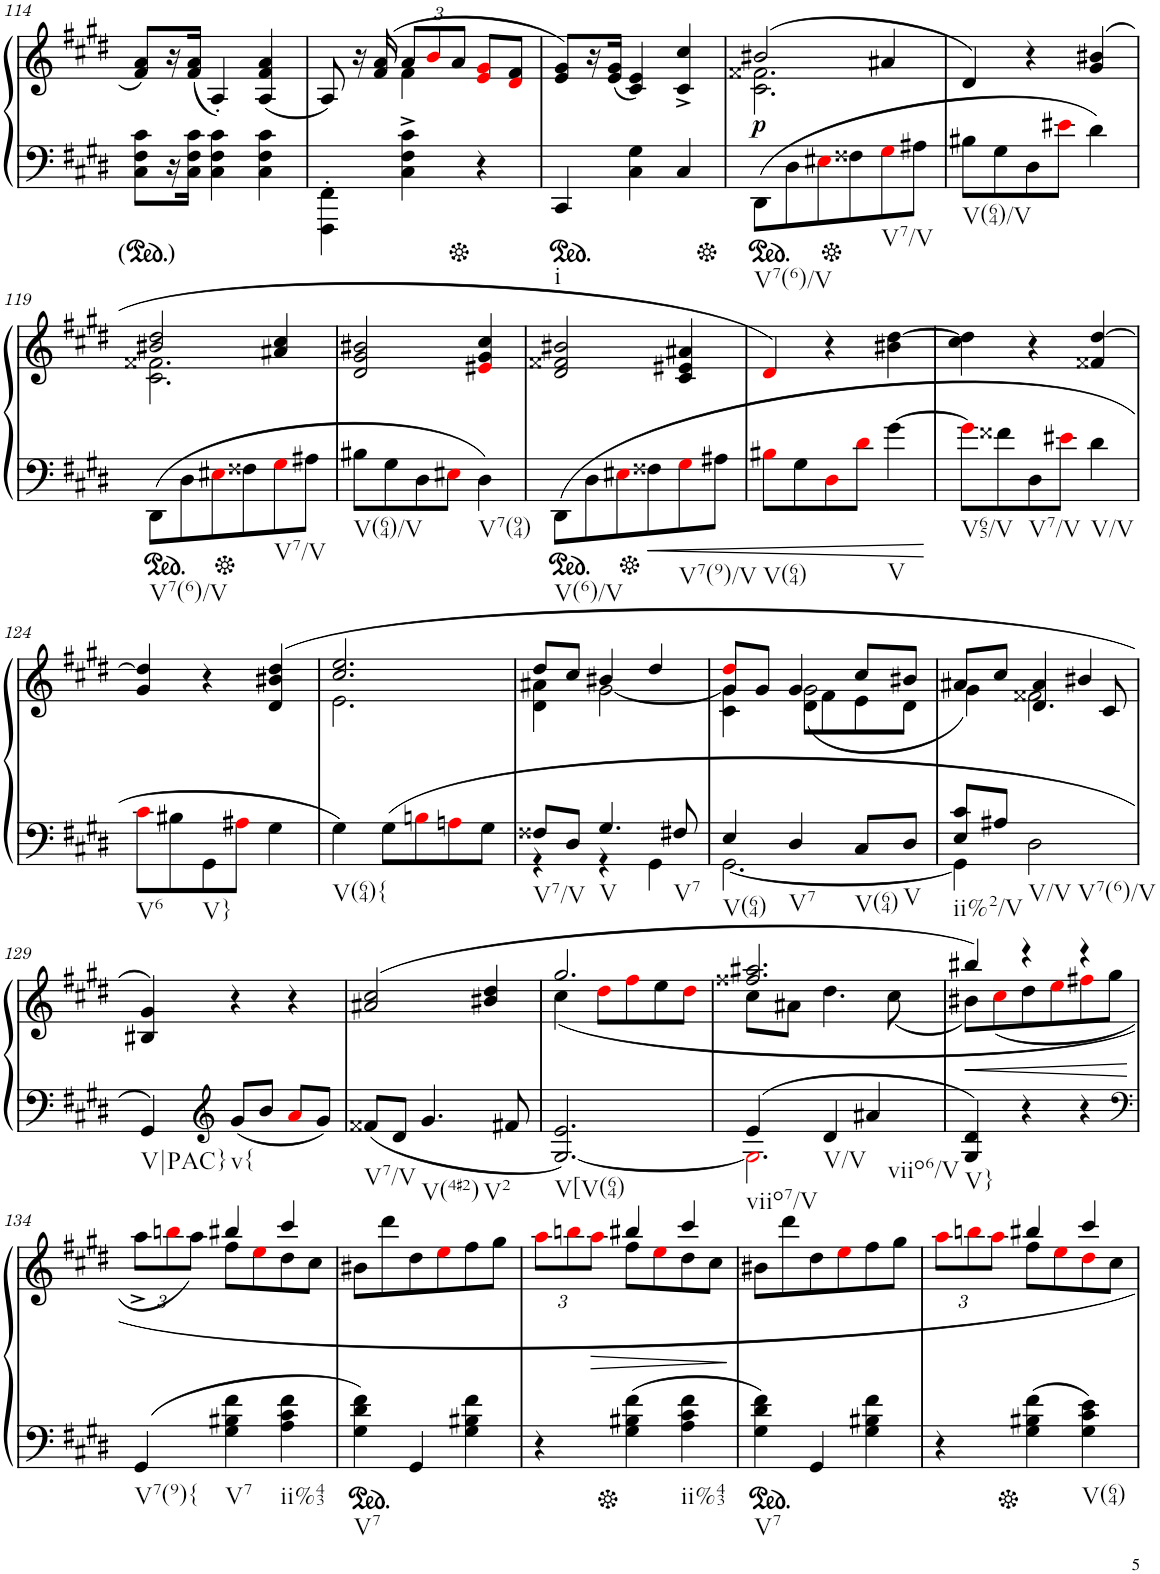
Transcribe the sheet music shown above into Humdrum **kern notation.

**kern	**kern	**dynam
*part2	*part1	*part1
*staff2	*staff1	*staff1
*I"piano	*I"piano	*
*I'Pno	*I'Pno	*
!!LO:PB:g=z
*clefF4	*clefG2	*
*k[f#c#g#d#]	*k[f#c#g#d#]	*
*c#:	*c#:	*
*M3/4	*M3/4	*
=114	=114	=114
8C#\ 8F#\ 8c#\L	8f#/ 8a/L	.
16r	16r	.
16C#\ 16F#\ 16c#\JJ	(16f#/ 16a/JJ	.
4C#\ 4F#\ 4c#\	4A'/)	.
4C#\ 4F#\ 4c#\	(4A/ 4f#/ 4a/	.
=115	=115	=115
*	*^	*
4FFF#\' 4FF#\'	8A/)	4ryy	.
.	16r	.	.
.	(16f#/ 16a/	.	.
*	*Xbrackettup	*	*
4C#\^ 4F#\^ 4c#\^	12a/L	4f#\	.
.	12bi/	.	.
.	12a/J	.	.
4r	8ei/ 8g#i/L	4ryy	.
.	8d#i/ 8f#/J	.	.
*	*v	*v	*
=116	=116	=116
*ped	*	*
!LO:TX:b:t=i	!	!
4CC#/	8e/ 8g#/L)	.
.	16r	.
.	(16e/ 16g#/JJ	.
4C#\ 4G#\	4c#/ 4e/)	.
4C#/	4c#/^ 4cc#/^	.
=117	=117	=117
*Xped	*	*
*ped	*	*
*	*^	*
!LO:TX:b:t=V7(6)/V	!	!	!
!	!	!	!LO:DY:b
(8DD#\L	(2b#X/	2.c#\ 2.f##X\	p
8D#\	.	.	.
8E#Xi\	.	.	.
*Xped	*	*	*
8F##X\	.	.	.
!LO:TX:b:t=V7/V	!	!	!
8G#i\	4a#X/	.	.
8A#X\J	.	.	.
*	*v	*v	*
=118	=118	=118
!LO:TX:b:t=V(64)/V	!	!
8B#X\L	4d#/)	.
8G#\	.	.
8D#\	4r	.
8e#Xi\J	.	.
4d#\)	(4g#/ 4b#X/	.
!!LO:LB:g=z
=119	=119	=119
*ped	*	*
*	*^	*
!LO:TX:b:t=V7(6)/V	!	!	!
(8DD#\L	2b#X/ 2dd#/	2.c#\ 2.f##X\	.
8D#\	.	.	.
8E#Xi\	.	.	.
*Xped	*	*	*
8F##X\	.	.	.
!LO:TX:b:t=V7/V	!	!	!
8G#i\	4a#X/ 4cc#/	.	.
8A#X\J	.	.	.
*	*v	*v	*
=120	=120	=120
!LO:TX:b:t=V(64)/V	!	!
8B#X\L	2d#/ 2g#/ 2b#X/	.
8G#\	.	.
8D#\	.	.
8E#Xi\J	.	.
!LO:TX:b:t=V7(94)	!	!
4D#\)	4e#Xi/ 4g#/ 4cc#/	.
=121	=121	=121
*ped	*	*
!LO:TX:b:t=V(6)/V	!	!
(8DD#\L	2d#/ 2f##X/ 2b#X/	.
8D#\	.	.
8E#Xi\	.	.
*Xped	*	*
8F##X\	.	.
!LO:TX:b:t=V7(9)/V	!	!
8G#i\	4c#/ 4e#X/ 4a#X/	.
8A#X\J	.	.
=122	=122	=122
!LO:TX:b:t=V(64)	!	!
8B#Xi\L	4d#i/)	.
8G#\	.	.
8D#i\	4r	.
8d#i\J	.	.
!LO:TX:b:t=V	!	!
[4g#\	4b#X\ [4dd#\	.
=123	=123	=123
!LO:TX:b:t=V65/V	!	!
8g#i\L]	4cc#\ 4dd#\]	.
8f##X\	.	.
!LO:TX:b:t=V7/V	!	!
8D#\	4r	.
8e#Xi\J	.	.
!LO:TX:b:t=V/V	!	!
4d#\	4f##X/ [4dd#/	.
!!LO:LB:g=z
=124	=124	=124
!LO:TX:b:t=V6	!	!
8c#i\L	4g#/ 4dd#/]	.
8B#X\	.	.
!LO:TX:b:t=V}	!	!
8GG#\	4r	.
8A#Xi\J	.	.
4G#\	(4d#/ 4b#X/ 4dd#/	.
=125	=125	=125
*	*^	*
!LO:TX:b:t=V(64){	!	!	!
4G#\)	2.cc#/ 2.ee/	2.e\	.
(8G#\L	.	.	.
8Bni\	.	.	.
8Ani\	.	.	.
8G#\J	.	.	.
=126	=126	=126	=126
*^	*	*	*
!LO:TX:b:t=V7/V	!	!	!	!
8F##X/L	4r	8dd#/L	4d#\ 4a#X\	.
8D#/J	.	8cc#/J	.	.
!LO:TX:b:t=V	!	!	!	!
4.G#/	4r	4b#X/	[2g#\	.
.	4GG#\	4dd#/	.	.
!LO:TX:b:t=V7	!	!	!	!
8F#X/	.	.	.	.
=127	=127	=127	=127	=127
*	*	*	*^	*
!LO:TX:b:t=V(64)	!	!	!	!	!
4E/	[2.GG#\	8dd#i/L	4c#\ 4g#\]	4g#/	.
.	.	8g#/J	.	.	.
!LO:TX:b:t=V7	!	!	!	!	!
4D#/	.	4g#/	8d#\L	(2g#\	.
.	.	.	8f#\	.	.
!LO:TX:b:t=V(64)	!	!	!	!	!
8C#/L	.	8cc#/L	8e\	.	.
!LO:TX:b:t=V	!	!	!	!	!
8D#/J	.	8b#X/J	8d#\J	.	.
=128	=128	=128	=128	=128	=128
!LO:TX:b:t=ii%2/V	!	!	!	!	!
8E/ 8c#/L	4GG#\]	8a#X/L	4g#\)	4ryy	.
8A#X/J	.	8cc#/J	.	.	.
!LO:TX:b:t=V/V	!	!	!	!	!
!LO:TX:b:t=V7(6)/V	!	!	!	!	!
2D#\	2ryy	4a#/	2f##X\	4.d#/	.
.	.	4b#X/	.	.	.
.	.	.	.	8c#/	.
*v	*v	*	*	*	*
!!LO:LB:g=z
=129	=129	=129	=129	=129
!LO:TX:b:t=V|PAC}	!	!	!	!
*	*v	*v	*v	*
4GG#/)	4B#X/ 4g#/)	.
*clefG2	*	*
!LO:TX:b:t=v{	!	!
(8g#/L	4r	.
8b/J	.	.
8ai/L	4r	.
8g#/J)	.	.
=130	=130	=130
!LO:TX:b:t=V7/V	!	!
(8f##X/L	(2a#X/ 2cc#/	.
8d#/J	.	.
!LO:TX:b:t=V(4#2)	!	!
!LO:TX:b:t=V2	!	!
4.g#/	.	.
.	4b#X/ 4dd#/	.
8f#X/	.	.
=131	=131	=131
*	*^	*
!LO:TX:b:t=V[V(64)	!	!	!
[2.G#/ 2.e/)	2.gg#/	(4cc#\	.
.	.	8dd#i\L	.
.	.	8ff#i\	.
.	.	8ee\	.
.	.	8dd#i\J	.
=132	=132	=132	=132
*^	*	*	*
!LO:TX:b:t=viio7/V	!	!	!	!
(4e/	2.G#i\]	2.ff##X/ 2.aa#X/	8cc#\L	.
.	.	.	8a#X\J	.
!LO:TX:b:t=V/V	!	!	!	!
4d#/	.	.	4.dd#\	.
!LO:TX:b:t=viio6/V	!	!	!	!
4a#X/	.	.	.	.
.	.	.	(8cc#\	.
*v	*v	*	*	*
=133	=133	=133	=133
!LO:TX:b:t=V}	!	!	!
!	!	!	!LO:HP:b
4G#/ 4d#/)	4bb#X/)	8b#X\L)	<
.	.	8cc#i\	.
4r	4r	8dd#\	.
.	.	8eei\	.
4r	4r	8ff#Xi\	.
.	.	8gg#\J	.
!!LO:LB:g=z	!!
=134	=134	=134	=134
*clefF4	*	*	*
!LO:TX:b:t=V7(9){	!	!	!
(4GG#/	4ryy	12aa^\L	.
.	.	12bbni\	.
.	.	12aa\J)	.
!LO:TX:b:t=V7	!	!	!
4G#\ 4B#X\ 4f#\	4bb#X/	8ff#\L	.
.	.	8eei\	.
!LO:TX:b:t=ii%43	!	!	!
4A\ 4c#\ 4f#\	4ccc#/	8dd#\	.
.	.	8cc#\J	.
*	*v	*v	*
=135	=135	=135
*ped	*	*
*	*^	*
!LO:TX:b:t=V7	!	!	!
*	*v	*v	*
4G#\ 4d#\ 4f#\)	8b#X\L	.
.	8ddd#\	.
4GG#/	8dd#\	.
.	8eei\	.
4G#\ 4B#X\ 4f#\	8ff#\	.
.	8gg#\J	.
=136	=136	=136
*	*^	*
4r	4ryy	12aai\L	.
.	.	12bbni\	.
.	.	12aai\J	.
*Xped	*	*	*
(4G#\ 4B#X\ 4f#\	4bb#X/	8ff#\L	.
.	.	8eei\	.
!LO:TX:b:t=ii%43	!	!	!
4A\ 4c#\ 4f#\	4ccc#/	8dd#\	.
.	.	8cc#\J	.
*	*v	*v	*
.	.	[
=137	=137	=137
*ped	*	*
!LO:TX:b:t=V7	!	!
4G#\ 4d#\ 4f#\)	8b#X\L	.
.	8ddd#\	.
4GG#/	8dd#\	.
.	8eei\	.
4G#\ 4B#X\ 4f#\	8ff#\	.
.	8gg#\J	.
=138	=138	=138
*	*^	*
4r	4ryy	12aai\L	.
.	.	12bbni\	.
.	.	12aai\J	.
*Xped	*	*	*
(4G#\ 4B#X\ 4f#\	4bb#X/	8ff#\L	.
.	.	8eei\	.
!LO:TX:b:t=V(64)	!	!	!
4G#\ 4c#\ 4e\)	4ccc#/	8dd#i\	.
.	.	8cc#\J	.
*	*v	*v	*
=	=	=
*-	*-	*-
